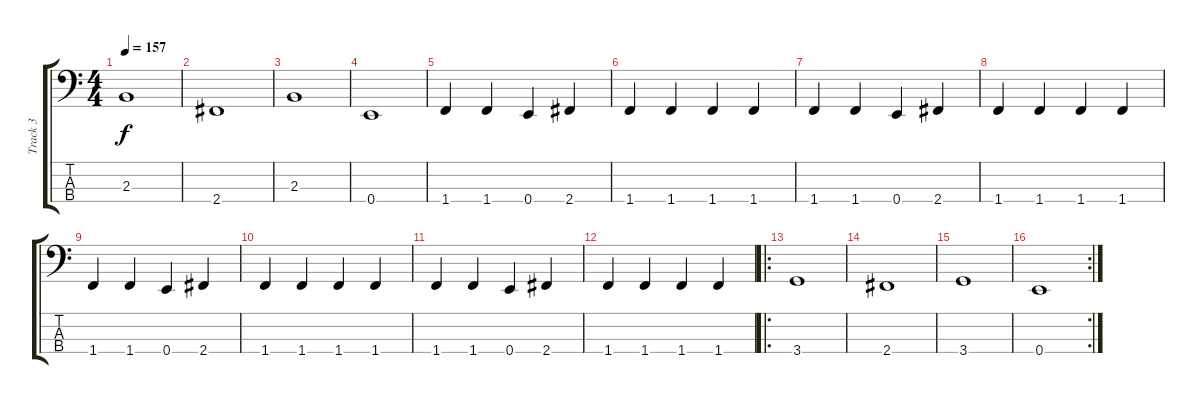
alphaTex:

\track ("Track 3" "Track 3") {instrument electricbassfinger}
\staff {score tabs}
\tuning (G2 D2 A1 E1) {hide}
\ts (4 4)
\tempo 157
\clef f4
\ks c
2.3.1{dy f} |
2.4.1 |
2.3.1 |
0.4.1 |
1.4.4 1.4.4 0.4.4 2.4.4 |
1.4.4 1.4.4 1.4.4 1.4.4 |
1.4.4 1.4.4 0.4.4 2.4.4 |
1.4.4 1.4.4 1.4.4 1.4.4 |
1.4.4 1.4.4 0.4.4 2.4.4 |
1.4.4 1.4.4 1.4.4 1.4.4 |
1.4.4 1.4.4 0.4.4 2.4.4 |
1.4.4 1.4.4 1.4.4 1.4.4 |
\ro
3.4.1 |
2.4.1 |
3.4.1 |
\rc 2
0.4.1
